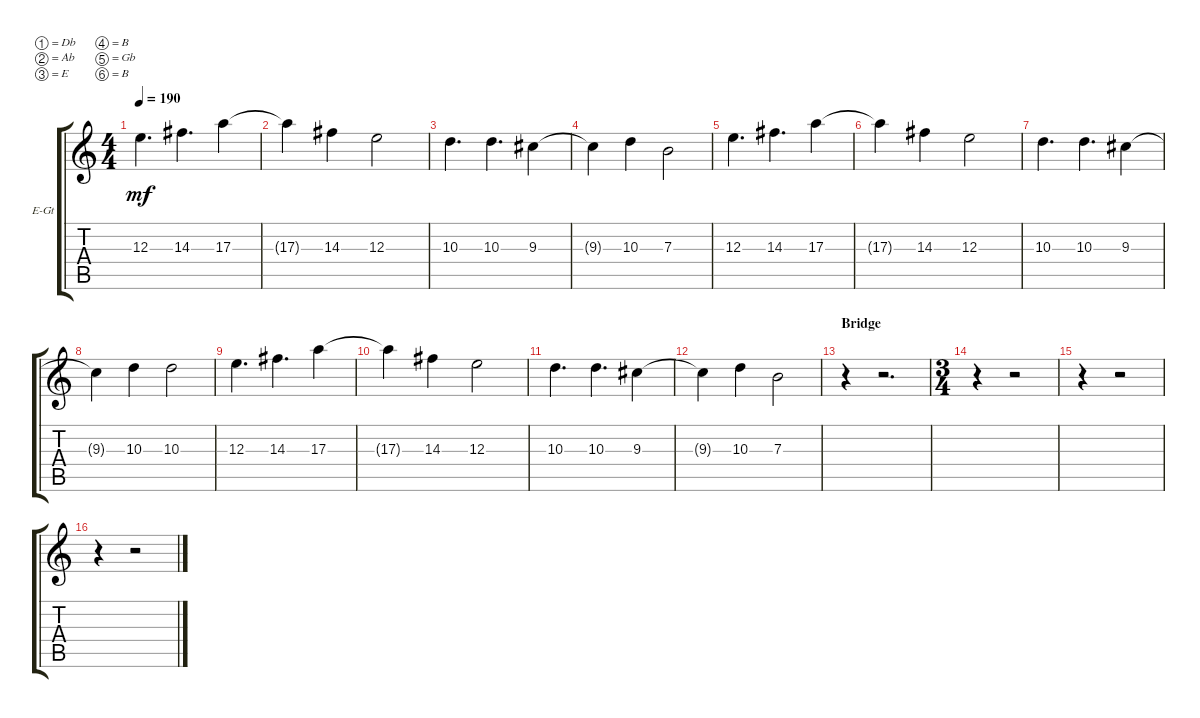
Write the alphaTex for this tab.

\bracketExtendMode groupsimilarinstruments
\firstSystemTrackNameOrientation horizontal
\otherSystemsTrackNameOrientation horizontal
\track ("Dan Dist" "E-Gt") {instrument distortionguitar}
\staff {score tabs}
\tuning (Db4 Ab3 E3 B2 Gb2 B1)
\ts (4 4)
\tempo 190
\clef g2
\ks c
12.3.4{d dy mf} 14.3.4{d} 17.3.4 |
17.3{t}.4 14.3.4 12.3.2 |
10.3.4{d} 10.3.4{d} 9.3.4 |
9.3{t}.4 10.3.4 7.3.2 |
12.3.4{d} 14.3.4{d} 17.3.4 |
17.3{t}.4 14.3.4 12.3.2 |
10.3.4{d} 10.3.4{d} 9.3.4 |
9.3{t}.4 10.3.4 10.3.2 |
12.3.4{d} 14.3.4{d} 17.3.4 |
17.3{t}.4 14.3.4 12.3.2 |
10.3.4{d} 10.3.4{d} 9.3.4 |
9.3{t}.4 10.3.4 7.3.2 |
\section ("" "Bridge")
r.4 r.2{d} |
\ts (3 4)
\beaming (8 2 2 2 2)
r.4 r.2 |
r.4 r.2 |
r.4 r.2
